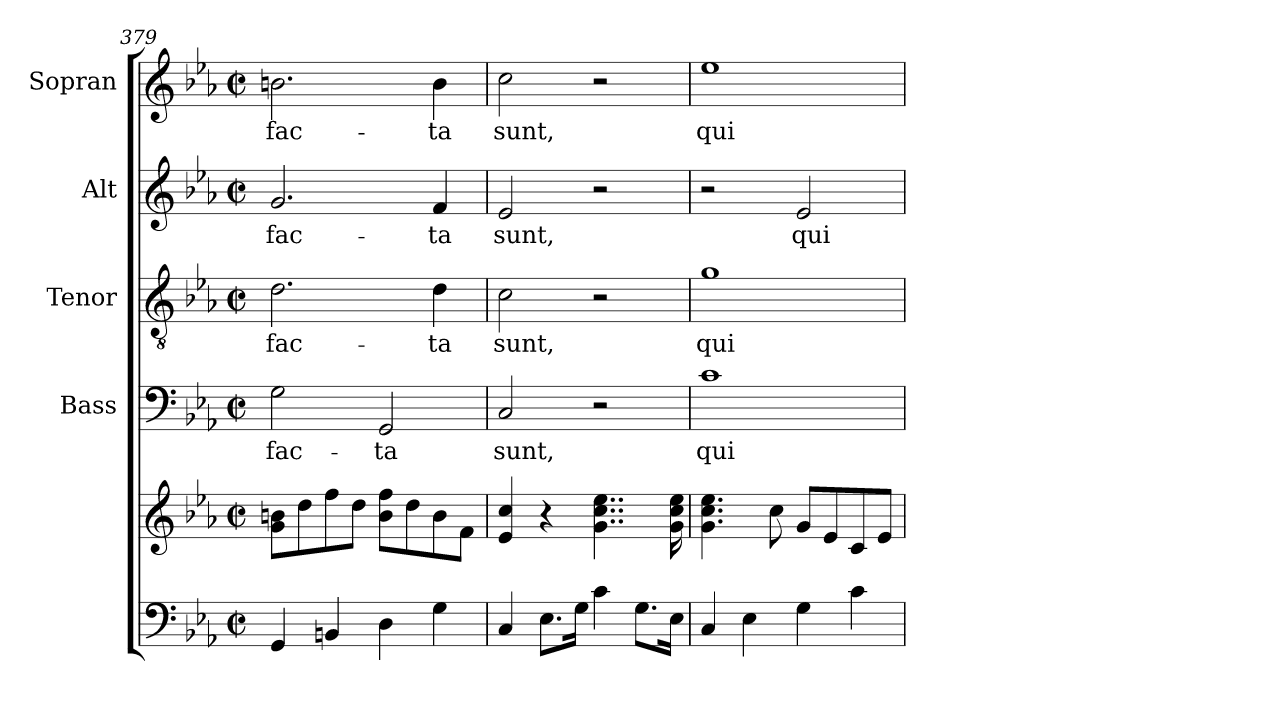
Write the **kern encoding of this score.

**kern	**kern	**kern	**text	**kern	**text	**kern	**text	**kern	**text
*part5	*part5	*part4	*part4	*part3	*part3	*part2	*part2	*part1	*part1
*staff6	*staff5	*staff4	*staff4	*staff3	*staff3	*staff2	*staff2	*staff1	*staff1
*	*	*I"Bass	*	*I"Tenor	*	*I"Alt	*	*I"Sopran	*
*	*	*I'B.	*	*I'T.	*	*I'A.	*	*I'S.	*
*clefF4	*clefG2	*clefF4	*	*clefGv2	*	*clefG2	*	*clefG2	*
*k[b-e-a-]	*k[b-e-a-]	*k[b-e-a-]	*	*k[b-e-a-]	*	*k[b-e-a-]	*	*k[b-e-a-]	*
*E-:	*E-:	*E-:	*	*E-:	*	*E-:	*	*E-:	*
*M2/2	*M2/2	*M2/2	*	*M2/2	*	*M2/2	*	*M2/2	*
*met(c|)	*met(c|)	*met(c|)	*	*met(c|)	*	*met(c|)	*	*met(c|)	*
=379	=379	=379	=379	=379	=379	=379	=379	=379	=379
!	!	!	!LO:LY:b	!	!LO:LY:b	!	!LO:LY:b	!	!LO:LY:b
4GG/	8g\ 8bn\L	2G\	fac-	2.d\	fac-	2.g/	fac-	2.bn\	fac-
.	8dd\	.	.	.	.	.	.	.	.
4BBn/	8ff\	.	.	.	.	.	.	.	.
.	8dd\J	.	.	.	.	.	.	.	.
!	!	!	!LO:LY:b	!	!	!	!	!	!
4D\	8b\ 8ff\L	2GG/	-ta	.	.	.	.	.	.
.	8dd\	.	.	.	.	.	.	.	.
!	!	!	!	!	!LO:LY:b	!	!LO:LY:b	!	!LO:LY:b
4G\	8b\	.	.	4d\	-ta	4f/	-ta	4b\	-ta
.	8f\J	.	.	.	.	.	.	.	.
!!LO:PB:g=z
=380	=380	=380	=380	=380	=380	=380	=380	=380	=380
!	!	!	!LO:LY:b	!	!LO:LY:b	!	!LO:LY:b	!	!LO:LY:b
4C/	4e-/ 4cc/	2C/	sunt,	2c\	sunt,	2e-/	sunt,	2cc\	sunt,
8.E-\L	4r	.	.	.	.	.	.	.	.
16G\Jk	.	.	.	.	.	.	.	.	.
4c\	4..g\ 4..cc\ 4..ee-\	2r	.	2r	.	2r	.	2r	.
8.G\L	.	.	.	.	.	.	.	.	.
16E-\Jk	16g\ 16cc\ 16ee-\	.	.	.	.	.	.	.	.
=381	=381	=381	=381	=381	=381	=381	=381	=381	=381
!	!	!	!LO:LY:b	!	!LO:LY:b	!	!	!	!LO:LY:b
4C/	4.g\ 4.cc\ 4.ee-\	1c	qui	1g	qui	2r	.	1ee-	qui
4E-\	.	.	.	.	.	.	.	.	.
.	8cc\	.	.	.	.	.	.	.	.
!	!	!	!	!	!	!	!LO:LY:b	!	!
4G\	8g/L	.	.	.	.	2e-/	qui	.	.
.	8e-/	.	.	.	.	.	.	.	.
4c\	8c/	.	.	.	.	.	.	.	.
.	8e-/J	.	.	.	.	.	.	.	.
=	=	=	=	=	=	=	=	=	=
*-	*-	*-	*-	*-	*-	*-	*-	*-	*-
